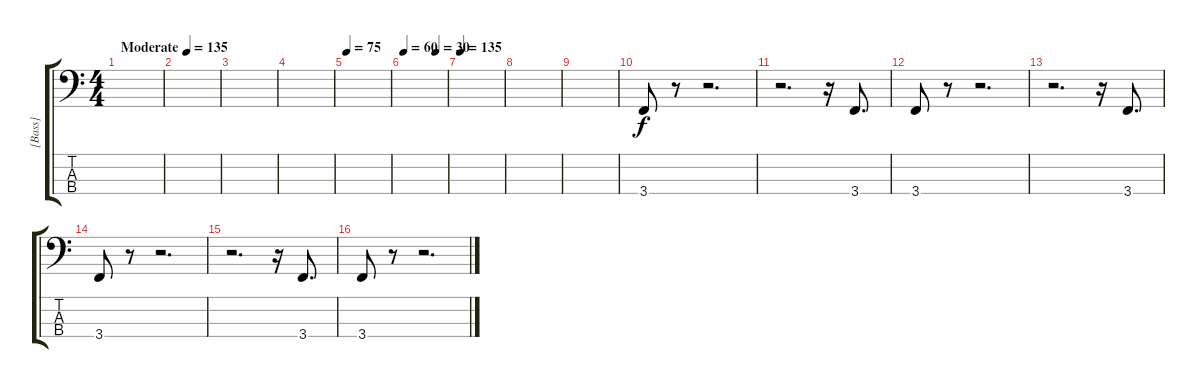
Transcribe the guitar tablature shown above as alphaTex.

\track ("[Bass]" "[Bass]") {instrument electricbassfinger}
\staff {score tabs}
\tuning (G2 D2 A1 D1) {hide}
\ts (4 4)
\tempo (135 "Moderate")
\clef f4
\ks c
|
|
|
|
\tempo 75
|
\tempo 60
\tempo (30 0.75)
|
\tempo 135
|
|
|
3.4.8 r.8 r.2{d} |
r.2{d} r.16 3.4.8{d} |
3.4.8 r.8 r.2{d} |
r.2{d} r.16 3.4.8{d} |
3.4.8 r.8 r.2{d} |
r.2{d} r.16 3.4.8{d} |
3.4.8 r.8 r.2{d}
